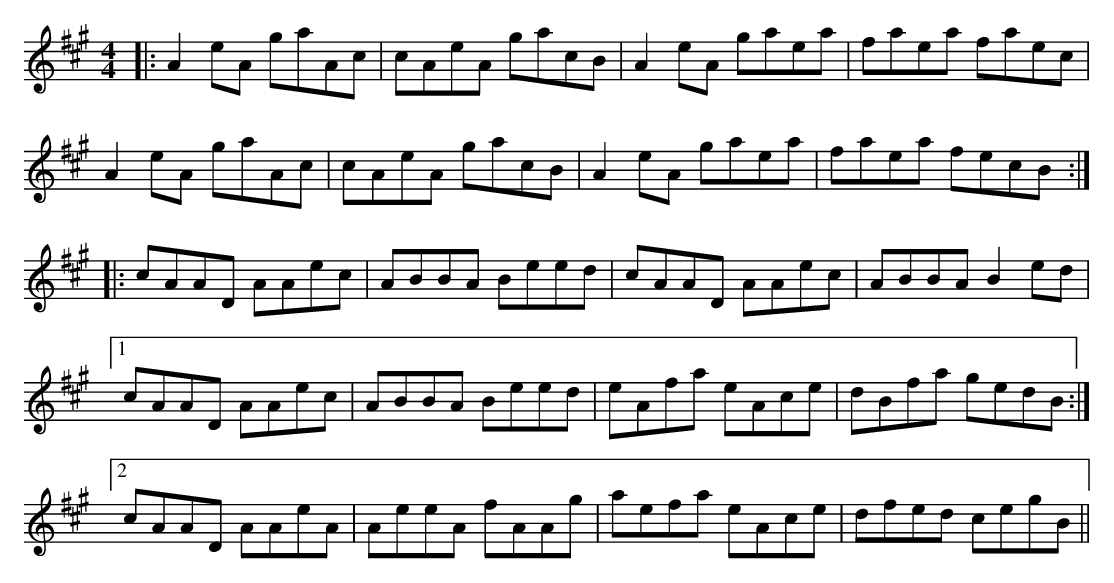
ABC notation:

X:1
M:4/4
K:A
|:A2 eA gaAc|cAeA gacB|A2 eA gaea|faea faec|
A2 eA gaAc|cAeA gacB|A2 eA gaea|faea fecB:|
|:cAAD AAec|ABBA Beed|cAAD AAec|ABBA B2 ed|
[1 cAAD AAec|ABBA Beed|eAfa eAce|dBfa gedB:|
[2 cAAD AAeA|AeeA fAAg|aefa eAce|dfed cegB||
